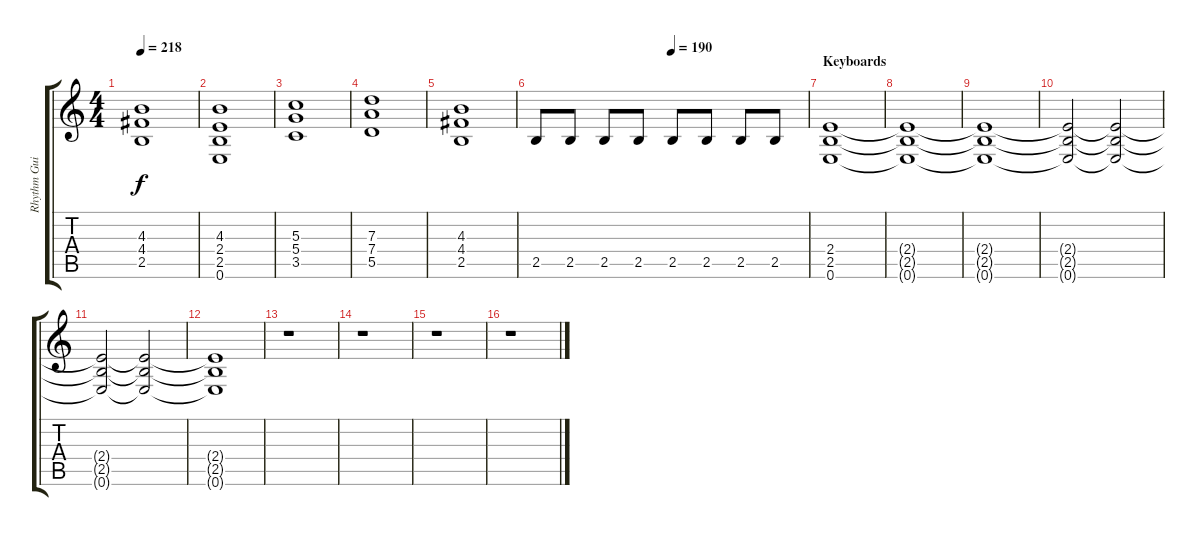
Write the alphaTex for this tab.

\track ("Rhythm Guitar 2" "Rhythm Gui") {instrument overdrivenguitar}
\staff {score tabs}
\tuning (E4 B3 G3 D3 A2 E2) {hide}
\ts (4 4)
\tempo 218
\clef g2
\ks c
(4.3 4.4 2.5).1{dy f} |
(4.3 2.4 2.5 0.6).1 |
(5.3 5.4 3.5).1 |
(7.3 7.4 5.5).1 |
(4.3 4.4 2.5).1 |
\tempo (190 0.5)
2.5.8 2.5.8 2.5.8 2.5.8 2.5.8 2.5.8 2.5.8 2.5.8 |
\section ("" "Keyboards")
(2.4 2.5 0.6).1 |
(2.4{t} 2.5{t} 0.6{t}).1{volume 12} |
(2.4{t} 2.5{t} 0.6{t}).1{volume 10} |
(2.4{t} 2.5{t} 0.6{t}).2{volume 8} (2.4{t} 2.5{t} 0.6{t}).2{volume 6} |
(2.4{t} 2.5{t} 0.6{t}).2{volume 4} (2.4{t} 2.5{t} 0.6{t}).2{volume 2} |
(2.4{t} 2.5{t} 0.6{t}).1{volume 0} |
r.1 |
r.1 |
r.1 |
r.1
